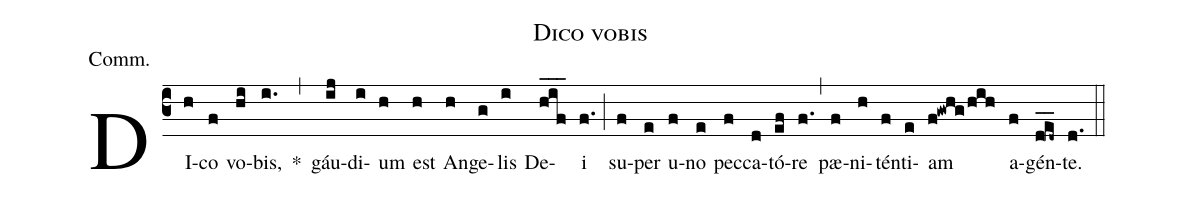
name:Dico vobis;
annotation:Comm.;
mode:5;
office-part:Communion;
%%
(c3) DI(h)co(f) vo(hi)bis,(i.) *(,)
gáu(ij)di(i)um(h) est(h) An(h)ge(g)lis(i) De(hif___)i(f.) (;)
su(f)per(e) u(f)no(e) pec(f)ca(d)tó(ef)re(f.) (,)
pæ(f)ni(h)tén(f)ti(e)am(f!gwhg/hih) a(f)gén(d_!e_d~)te.(d.) (::)
